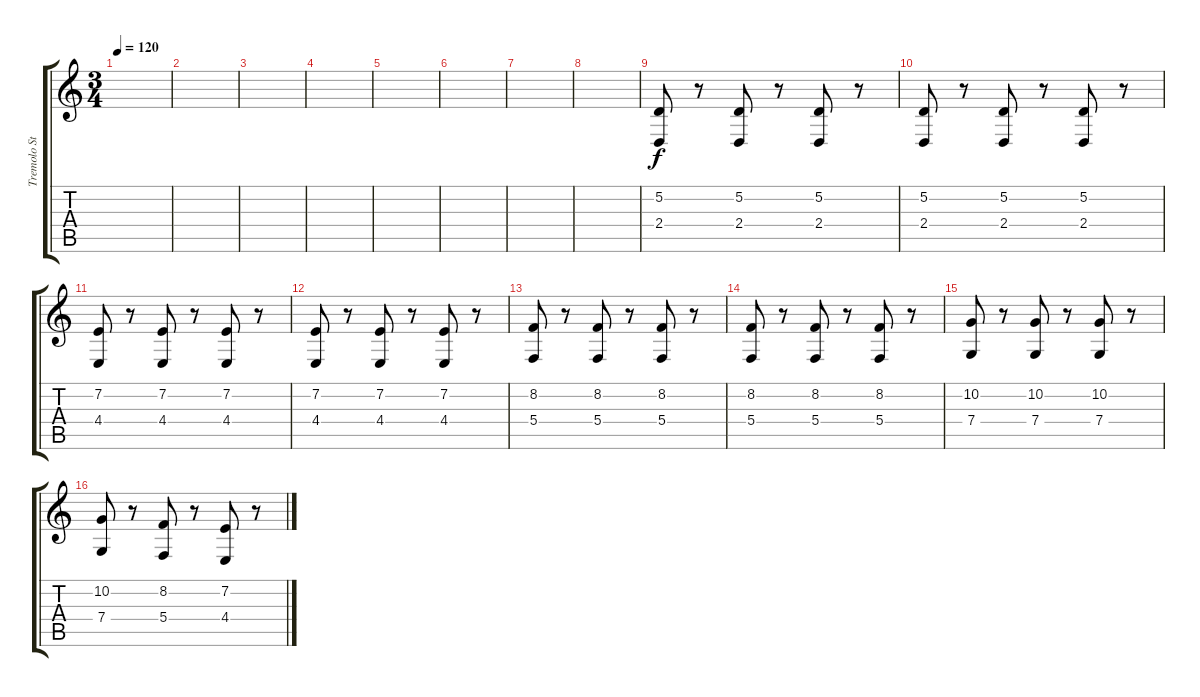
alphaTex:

\track ("Tremolo Strings" "Tremolo St") {instrument tremolostrings}
\staff {score tabs}
\tuning (D4 A3 F3 C3 G2 D2) {hide}
\ts (3 4)
\tempo 120
\clef g2
\ks c
|
|
|
|
|
|
|
|
(5.2 2.4).8 r.8 (5.2 2.4).8 r.8 (5.2 2.4).8 r.8 |
(5.2 2.4).8 r.8 (5.2 2.4).8 r.8 (5.2 2.4).8 r.8 |
(7.2 4.4).8 r.8 (7.2 4.4).8 r.8 (7.2 4.4).8 r.8 |
(7.2 4.4).8 r.8 (7.2 4.4).8 r.8 (7.2 4.4).8 r.8 |
(8.2 5.4).8 r.8 (8.2 5.4).8 r.8 (8.2 5.4).8 r.8 |
(8.2 5.4).8 r.8 (8.2 5.4).8 r.8 (8.2 5.4).8 r.8 |
(10.2 7.4).8 r.8 (10.2 7.4).8 r.8 (10.2 7.4).8 r.8 |
(10.2 7.4).8 r.8 (8.2 5.4).8 r.8 (7.2 4.4).8 r.8
